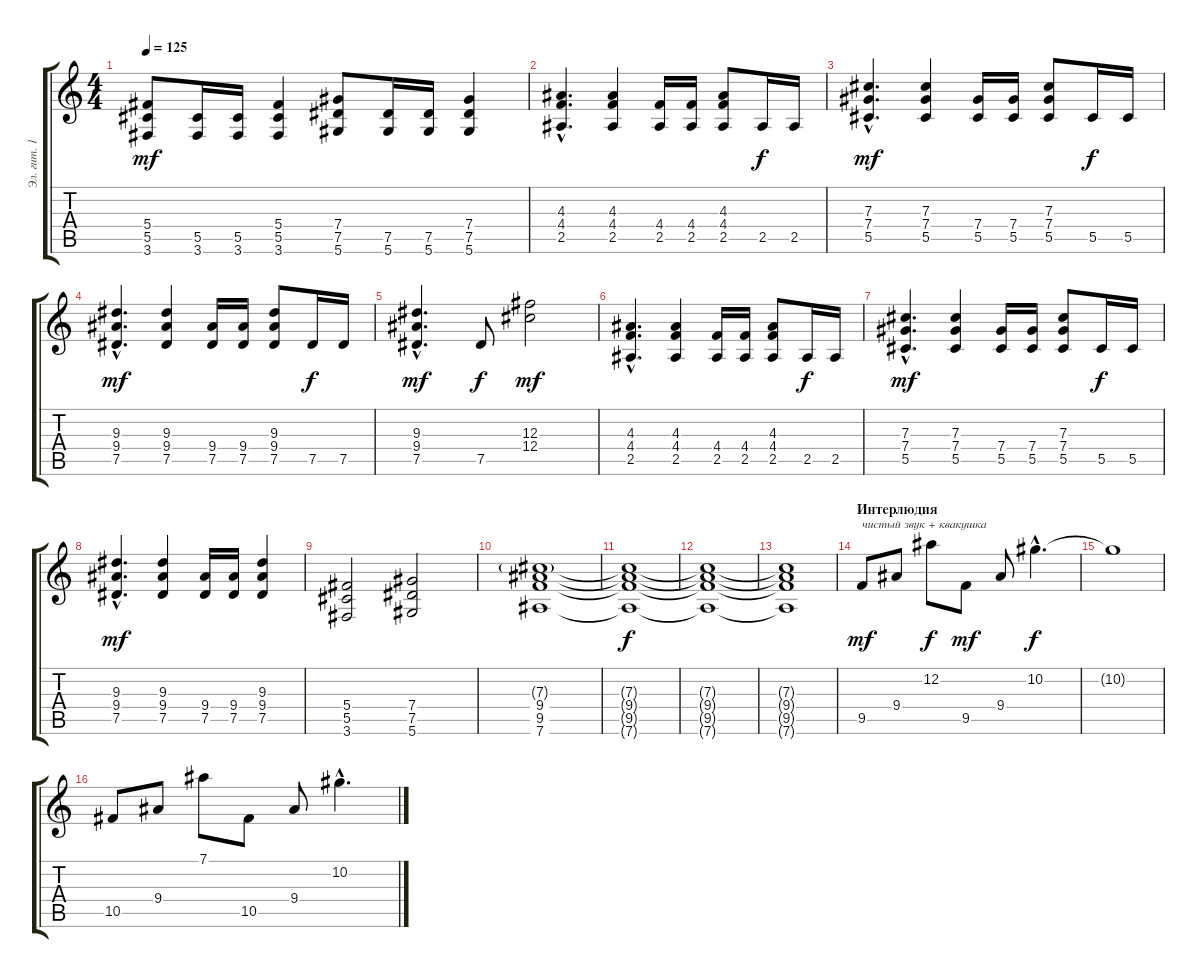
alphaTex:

\track ("Эл. гит. 1" "Эл. гит. 1") {instrument distortionguitar}
\staff {score tabs}
\tuning (Eb4 Bb3 Gb3 Db3 Ab2 Eb2) {hide}
\ts (4 4)
\tempo 125
\clef g2
\ks c
(5.4 5.5 3.6).8{dy mf} (5.5 3.6).16 (5.5 3.6).16 (5.4 5.5 3.6).4 (7.4 7.5 5.6).8 (7.5 5.6).16 (7.5 5.6).16 (7.4 7.5 5.6).4 |
(4.3{hac} 4.4{hac} 2.5{hac}).4{d} (4.3 4.4 2.5).4 (4.4 2.5).16 (4.4 2.5).16 (4.3 4.4 2.5).8 2.5.16{dy f} 2.5.16 |
(7.3{hac} 7.4{hac} 5.5{hac}).4{d dy mf} (7.3 7.4 5.5).4 (7.4 5.5).16 (7.4 5.5).16 (7.3 7.4 5.5).8 5.5.16{dy f} 5.5.16 |
(9.3{hac} 9.4{hac} 7.5{hac}).4{d dy mf} (9.3 9.4 7.5).4 (9.4 7.5).16 (9.4 7.5).16 (9.3 9.4 7.5).8 7.5.16{dy f} 7.5.16 |
(9.3{hac} 9.4{hac} 7.5{hac}).4{d dy mf} 7.5.8{dy f} (12.3 12.4).2{dy mf} |
(4.3{hac} 4.4{hac} 2.5{hac}).4{d} (4.3 4.4 2.5).4 (4.4 2.5).16 (4.4 2.5).16 (4.3 4.4 2.5).8 2.5.16{dy f} 2.5.16 |
(7.3{hac} 7.4{hac} 5.5{hac}).4{d dy mf} (7.3 7.4 5.5).4 (7.4 5.5).16 (7.4 5.5).16 (7.3 7.4 5.5).8 5.5.16{dy f} 5.5.16 |
(9.3{hac} 9.4{hac} 7.5{hac}).4{d dy mf} (9.3 9.4 7.5).4 (9.4 7.5).16 (9.4 7.5).16 (9.3 9.4 7.5).4 |
(5.4 5.5 3.6).2 (7.4 7.5 5.6).2 |
(7.3{g} 9.4 9.5 7.6).1 |
(7.3{t} 9.4{t} 9.5{t} 7.6{t}).1{dy f} |
(7.3{t} 9.4{t} 9.5{t} 7.6{t}).1 |
(7.3{t} 9.4{t} 9.5{t} 7.6{t}).1 |
\section ("" "Интерлюдия")
9.5.8{txt "чистый звук + квакушка" dy mf balance 13 instrument electricguitarclean} 9.4.8 12.2.8{dy f} 9.5.8{dy mf} 9.4.8 10.2{hac}.4{d dy f} |
10.2{t}.1 |
10.5.8 9.4.8 7.1.8 10.5.8 9.4.8 10.2{hac}.4{d}
